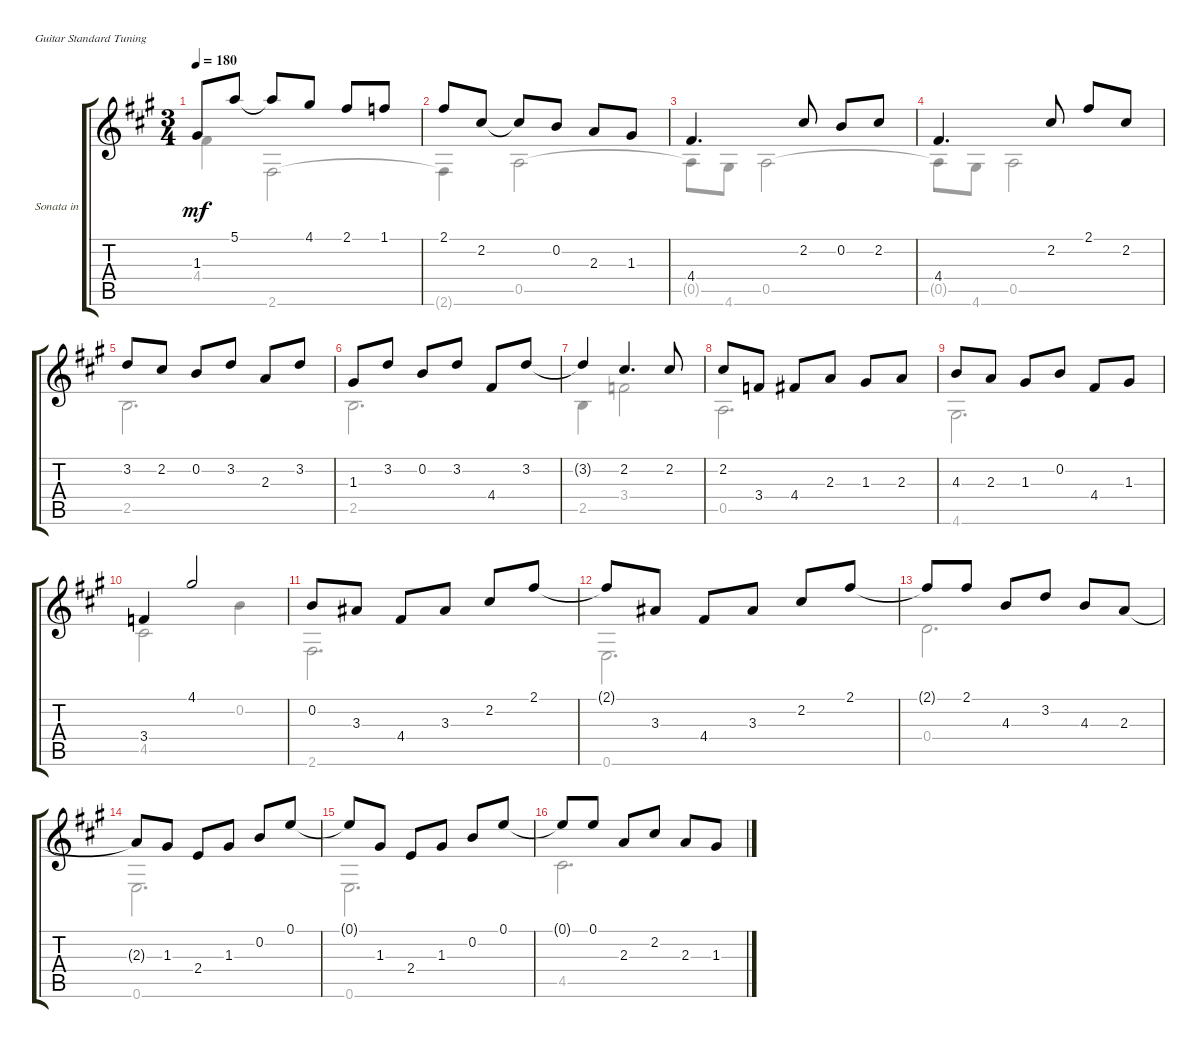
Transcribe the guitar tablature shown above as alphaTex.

\bracketExtendMode groupsimilarinstruments
\firstSystemTrackNameOrientation horizontal
\otherSystemsTrackNameOrientation horizontal
\track ("Sonata in F# - Courante" "Sonata in ") {instrument acousticguitarnylon}
\staff {score tabs}
\tuning (E4 B3 G3 D3 A2 E2)
\voice
\ts (3 4)
\tempo 180
\clef g2
\ks a
1.3{t}.8{dy mf} 5.1.8 5.1{t}.8 4.1.8 2.1.8 1.1.8 |
2.1.8 2.2.8 2.2{t}.8 0.2.8 2.3.8 1.3.8 |
4.4.4{d} 2.2.8 0.2.8 2.2.8 |
4.4.4{d} 2.2.8 2.1.8 2.2.8 |
3.2.8 2.2.8 0.2.8 3.2.8 2.3.8 3.2.8 |
1.3.8 3.2.8 0.2.8 3.2.8 4.4.8 3.2.8 |
3.2{t}.4 2.2.4{d} 2.2.8 |
2.2.8 3.4.8 4.4.8 2.3.8 1.3.8 2.3.8 |
4.3.8 2.3.8 1.3.8 0.2.8 4.4.8 1.3.8 |
3.4.4 4.1.2 |
0.2.8 3.3.8 4.4.8 3.3.8 2.2.8 2.1.8 |
2.1{t}.8 3.3.8 4.4.8 3.3.8 2.2.8 2.1.8 |
2.1{t}.8 2.1.8 4.3.8 3.2.8 4.3.8 2.3.8 |
2.3{t}.8 1.3.8 2.4.8 1.3.8 0.2.8 0.1.8 |
0.1{t}.8 1.3.8 2.4.8 1.3.8 0.2.8 0.1.8 |
0.1{t}.8 0.1.8 2.3.8 2.2.8 2.3.8 1.3.8
\voice
\clef g2
\ottava regular
\simile none
\ks a
4.4.4{dy mf} 2.6.2 |
2.6{t}.4 0.5.2 |
0.5{t}.8 4.6.8 0.5.2 |
0.5{t}.8 4.6.8 0.5.2 |
2.5.2{d} |
2.5.2{d} |
2.5.4 3.4.2 |
0.5.2{d} |
4.6.2{d} |
4.5.2 0.2.4 |
2.6.2{d} |
0.6.2{d} |
0.4.2{d} |
0.6.2{d} |
0.6.2{d} |
4.5.2{d}
